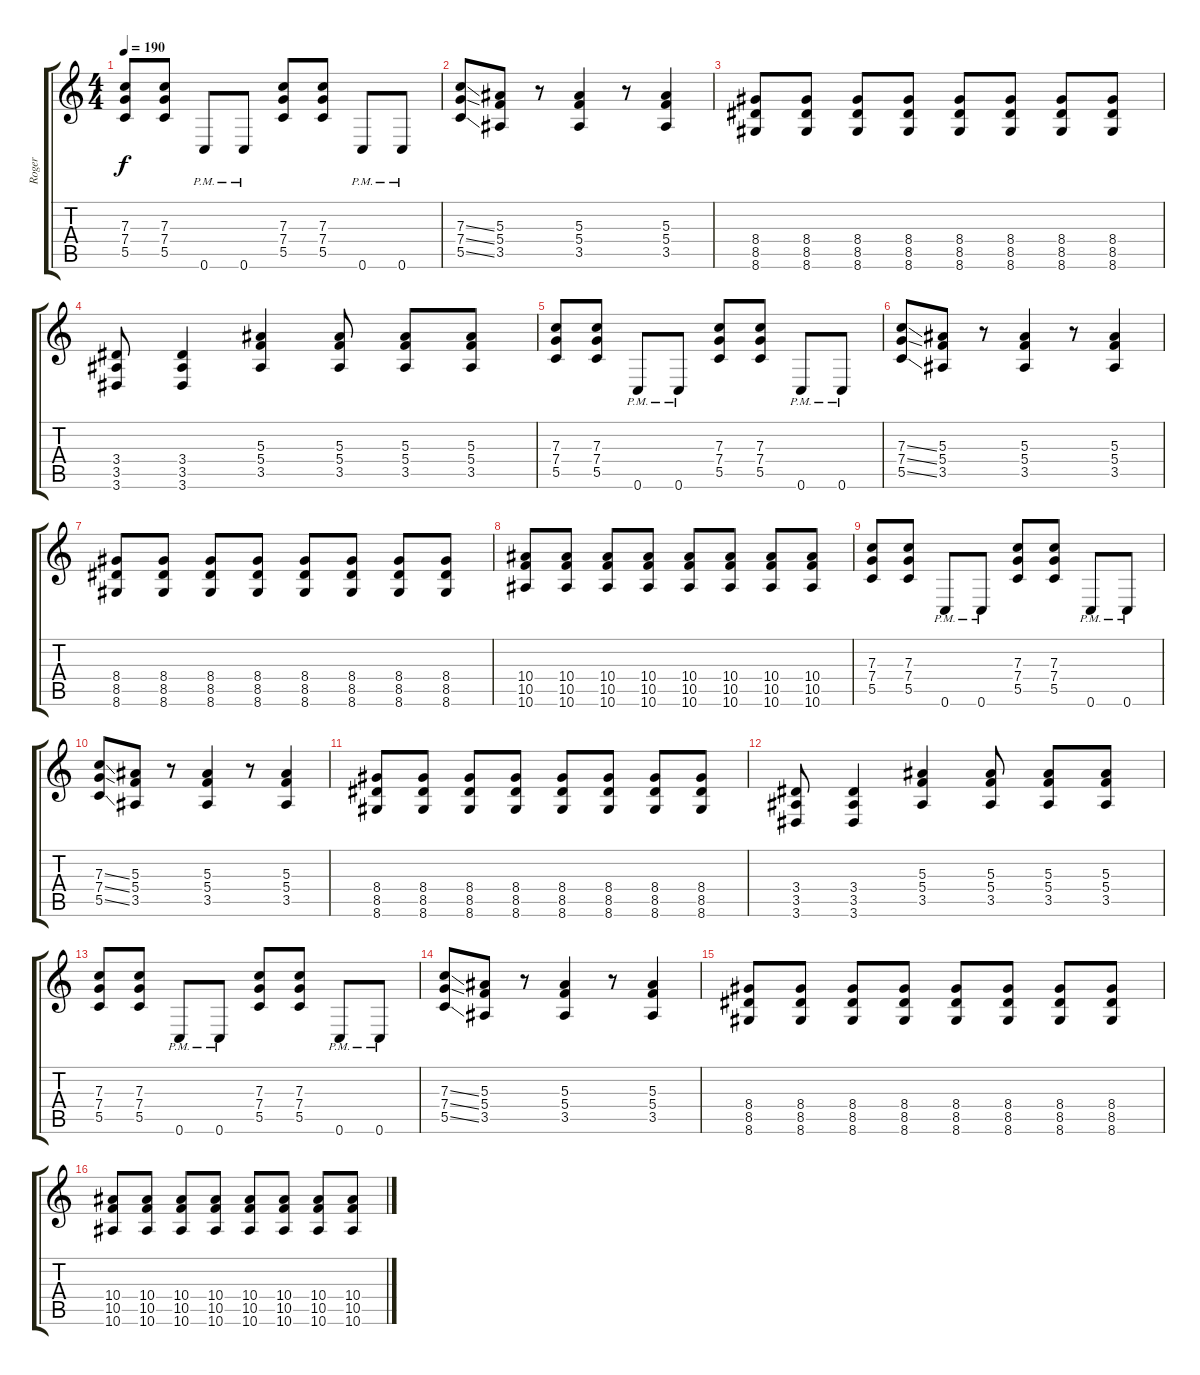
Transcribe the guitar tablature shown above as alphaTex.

\track ("Roger" "Roger") {instrument electricguitarjazz}
\staff {score tabs}
\tuning (D4 A3 F3 C3 G2 C2) {hide}
\ts (4 4)
\tempo 190
\clef g2
\ks c
(7.3 7.4 5.5).8{dy f} (7.3 7.4 5.5).8 0.6{pm}.8 0.6{pm}.8 (7.3 7.4 5.5).8 (7.3 7.4 5.5).8 0.6{pm}.8 0.6{pm}.8 |
(7.3{ss} 7.4{ss} 5.5{ss}).8 (5.3 5.4 3.5).8 r.8 (5.3 5.4 3.5).4 r.8 (5.3 5.4 3.5).4 |
(8.4 8.5 8.6).8 (8.4 8.5 8.6).8 (8.4 8.5 8.6).8 (8.4 8.5 8.6).8 (8.4 8.5 8.6).8 (8.4 8.5 8.6).8 (8.4 8.5 8.6).8 (8.4 8.5 8.6).8 |
(3.4 3.5 3.6).8 (3.4 3.5 3.6).4 (5.3 5.4 3.5).4 (5.3 5.4 3.5).8 (5.3 5.4 3.5).8 (5.3 5.4 3.5).8 |
(7.3 7.4 5.5).8 (7.3 7.4 5.5).8 0.6{pm}.8 0.6{pm}.8 (7.3 7.4 5.5).8 (7.3 7.4 5.5).8 0.6{pm}.8 0.6{pm}.8 |
(7.3{ss} 7.4{ss} 5.5{ss}).8 (5.3 5.4 3.5).8 r.8 (5.3 5.4 3.5).4 r.8 (5.3 5.4 3.5).4 |
(8.4 8.5 8.6).8 (8.4 8.5 8.6).8 (8.4 8.5 8.6).8 (8.4 8.5 8.6).8 (8.4 8.5 8.6).8 (8.4 8.5 8.6).8 (8.4 8.5 8.6).8 (8.4 8.5 8.6).8 |
(10.4 10.5 10.6).8 (10.4 10.5 10.6).8 (10.4 10.5 10.6).8 (10.4 10.5 10.6).8 (10.4 10.5 10.6).8 (10.4 10.5 10.6).8 (10.4 10.5 10.6).8 (10.4 10.5 10.6).8 |
(7.3 7.4 5.5).8 (7.3 7.4 5.5).8 0.6{pm}.8 0.6{pm}.8 (7.3 7.4 5.5).8 (7.3 7.4 5.5).8 0.6{pm}.8 0.6{pm}.8 |
(7.3{ss} 7.4{ss} 5.5{ss}).8 (5.3 5.4 3.5).8 r.8 (5.3 5.4 3.5).4 r.8 (5.3 5.4 3.5).4 |
(8.4 8.5 8.6).8 (8.4 8.5 8.6).8 (8.4 8.5 8.6).8 (8.4 8.5 8.6).8 (8.4 8.5 8.6).8 (8.4 8.5 8.6).8 (8.4 8.5 8.6).8 (8.4 8.5 8.6).8 |
(3.4 3.5 3.6).8 (3.4 3.5 3.6).4 (5.3 5.4 3.5).4 (5.3 5.4 3.5).8 (5.3 5.4 3.5).8 (5.3 5.4 3.5).8 |
(7.3 7.4 5.5).8 (7.3 7.4 5.5).8 0.6{pm}.8 0.6{pm}.8 (7.3 7.4 5.5).8 (7.3 7.4 5.5).8 0.6{pm}.8 0.6{pm}.8 |
(7.3{ss} 7.4{ss} 5.5{ss}).8 (5.3 5.4 3.5).8 r.8 (5.3 5.4 3.5).4 r.8 (5.3 5.4 3.5).4 |
(8.4 8.5 8.6).8 (8.4 8.5 8.6).8 (8.4 8.5 8.6).8 (8.4 8.5 8.6).8 (8.4 8.5 8.6).8 (8.4 8.5 8.6).8 (8.4 8.5 8.6).8 (8.4 8.5 8.6).8 |
(10.4 10.5 10.6).8 (10.4 10.5 10.6).8 (10.4 10.5 10.6).8 (10.4 10.5 10.6).8 (10.4 10.5 10.6).8 (10.4 10.5 10.6).8 (10.4 10.5 10.6).8 (10.4 10.5 10.6).8
